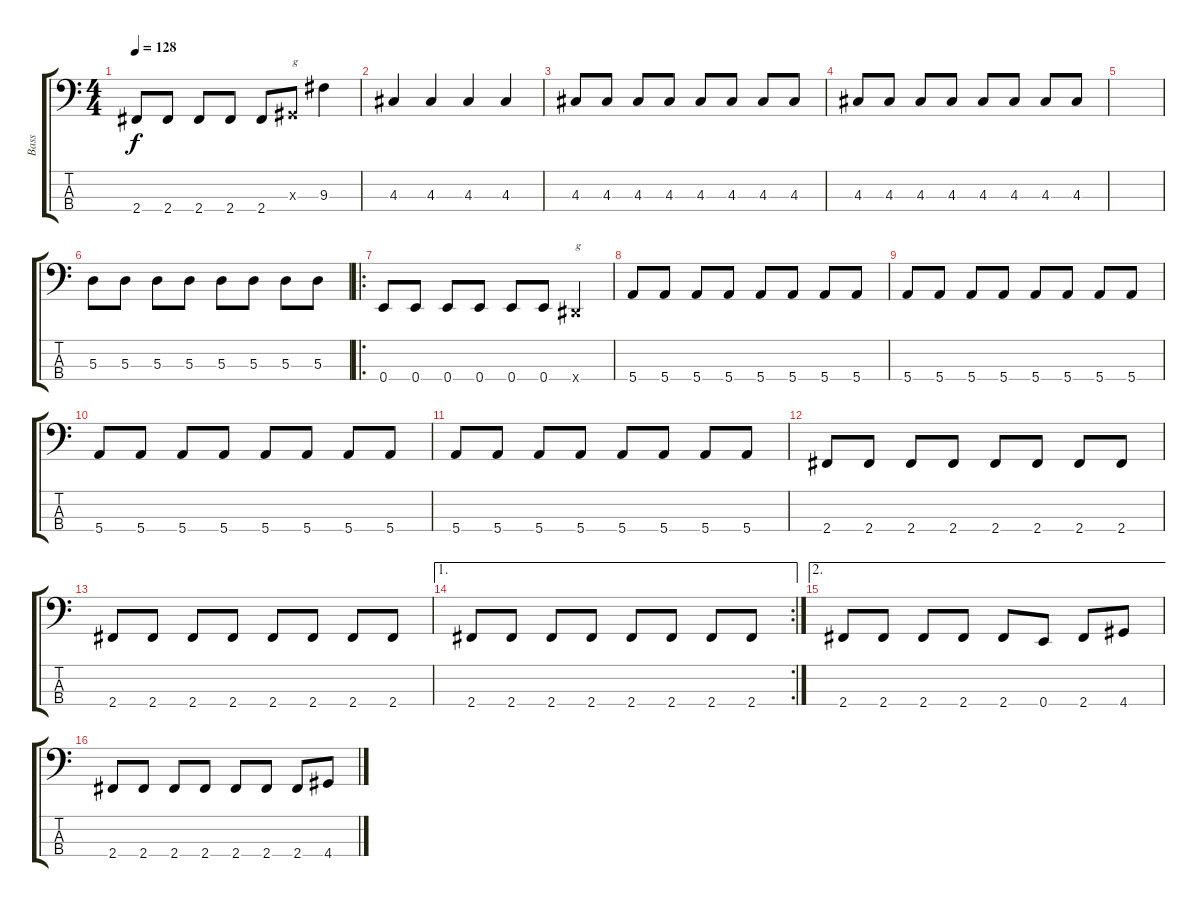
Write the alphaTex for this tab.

\track ("Bass" "Bass") {instrument electricbassfinger}
\staff {score tabs}
\tuning (G2 D2 A1 E1) {hide}
\ts (4 4)
\tempo 128
\clef f4
\ks c
2.4.8{dy f} 2.4.8 2.4.8 2.4.8 2.4.8 -1.3{x}.8{txt "g"} 9.3.4 |
4.3.4 4.3.4 4.3.4 4.3.4 |
4.3.8 4.3.8 4.3.8 4.3.8 4.3.8 4.3.8 4.3.8 4.3.8 |
4.3.8 4.3.8 4.3.8 4.3.8 4.3.8 4.3.8 4.3.8 4.3.8 |
|
5.3.8 5.3.8 5.3.8 5.3.8 5.3.8 5.3.8 5.3.8 5.3.8 |
\ro
0.4.8 0.4.8 0.4.8 0.4.8 0.4.8 0.4.8 -1.4{x}.4{txt "g"} |
5.4.8 5.4.8 5.4.8 5.4.8 5.4.8 5.4.8 5.4.8 5.4.8 |
5.4.8 5.4.8 5.4.8 5.4.8 5.4.8 5.4.8 5.4.8 5.4.8 |
5.4.8 5.4.8 5.4.8 5.4.8 5.4.8 5.4.8 5.4.8 5.4.8 |
5.4.8 5.4.8 5.4.8 5.4.8 5.4.8 5.4.8 5.4.8 5.4.8 |
2.4.8 2.4.8 2.4.8 2.4.8 2.4.8 2.4.8 2.4.8 2.4.8 |
2.4.8 2.4.8 2.4.8 2.4.8 2.4.8 2.4.8 2.4.8 2.4.8 |
\ae 1
\rc 2
2.4.8 2.4.8 2.4.8 2.4.8 2.4.8 2.4.8 2.4.8 2.4.8 |
\ae 2
2.4.8 2.4.8 2.4.8 2.4.8 2.4.8 0.4.8 2.4.8 4.4.8 |
2.4.8 2.4.8 2.4.8 2.4.8 2.4.8 2.4.8 2.4.8 4.4.8
